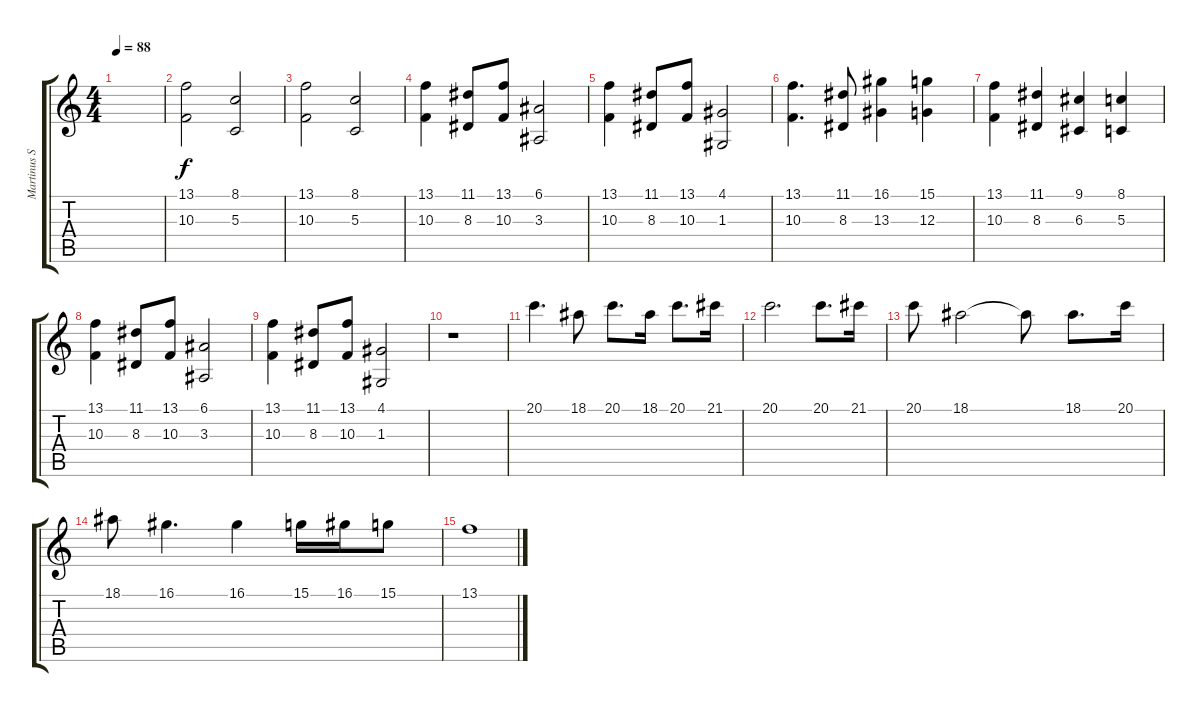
\track ("Martinus Spierenburg" "Martinus S") {instrument flute}
\staff {score tabs}
\tuning (E4 B3 G3 D3 A2 E2) {hide}
\ts (4 4)
\tempo 88
\clef g2
\ks c
|
(13.1 10.3).2{volume 9 instrument choiraahs} (8.1 5.3).2 |
(13.1 10.3).2 (8.1 5.3).2 |
(13.1 10.3).4 (11.1 8.3).8 (13.1 10.3).8 (6.1 3.3).2 |
(13.1 10.3).4 (11.1 8.3).8 (13.1 10.3).8 (4.1 1.3).2 |
(13.1 10.3).4{d} (11.1 8.3).8 (16.1 13.3).4 (15.1 12.3).4 |
(13.1 10.3).4 (11.1 8.3).4 (9.1 6.3).4 (8.1 5.3).4 |
(13.1 10.3).4 (11.1 8.3).8 (13.1 10.3).8 (6.1 3.3).2 |
(13.1 10.3).4 (11.1 8.3).8 (13.1 10.3).8 (4.1 1.3).2 |
r.1 |
20.1.4{d volume 12 instrument flute} 18.1.8 20.1.8{d} 18.1.16 20.1.8{d} 21.1.16 |
20.1.2{d} 20.1.8{d} 21.1.16 |
20.1.8 18.1.2 18.1{t}.8 18.1.8{d} 20.1.16 |
18.1.8 16.1.4{d} 16.1.4 15.1.16 16.1.16 15.1.8 |
13.1.1
